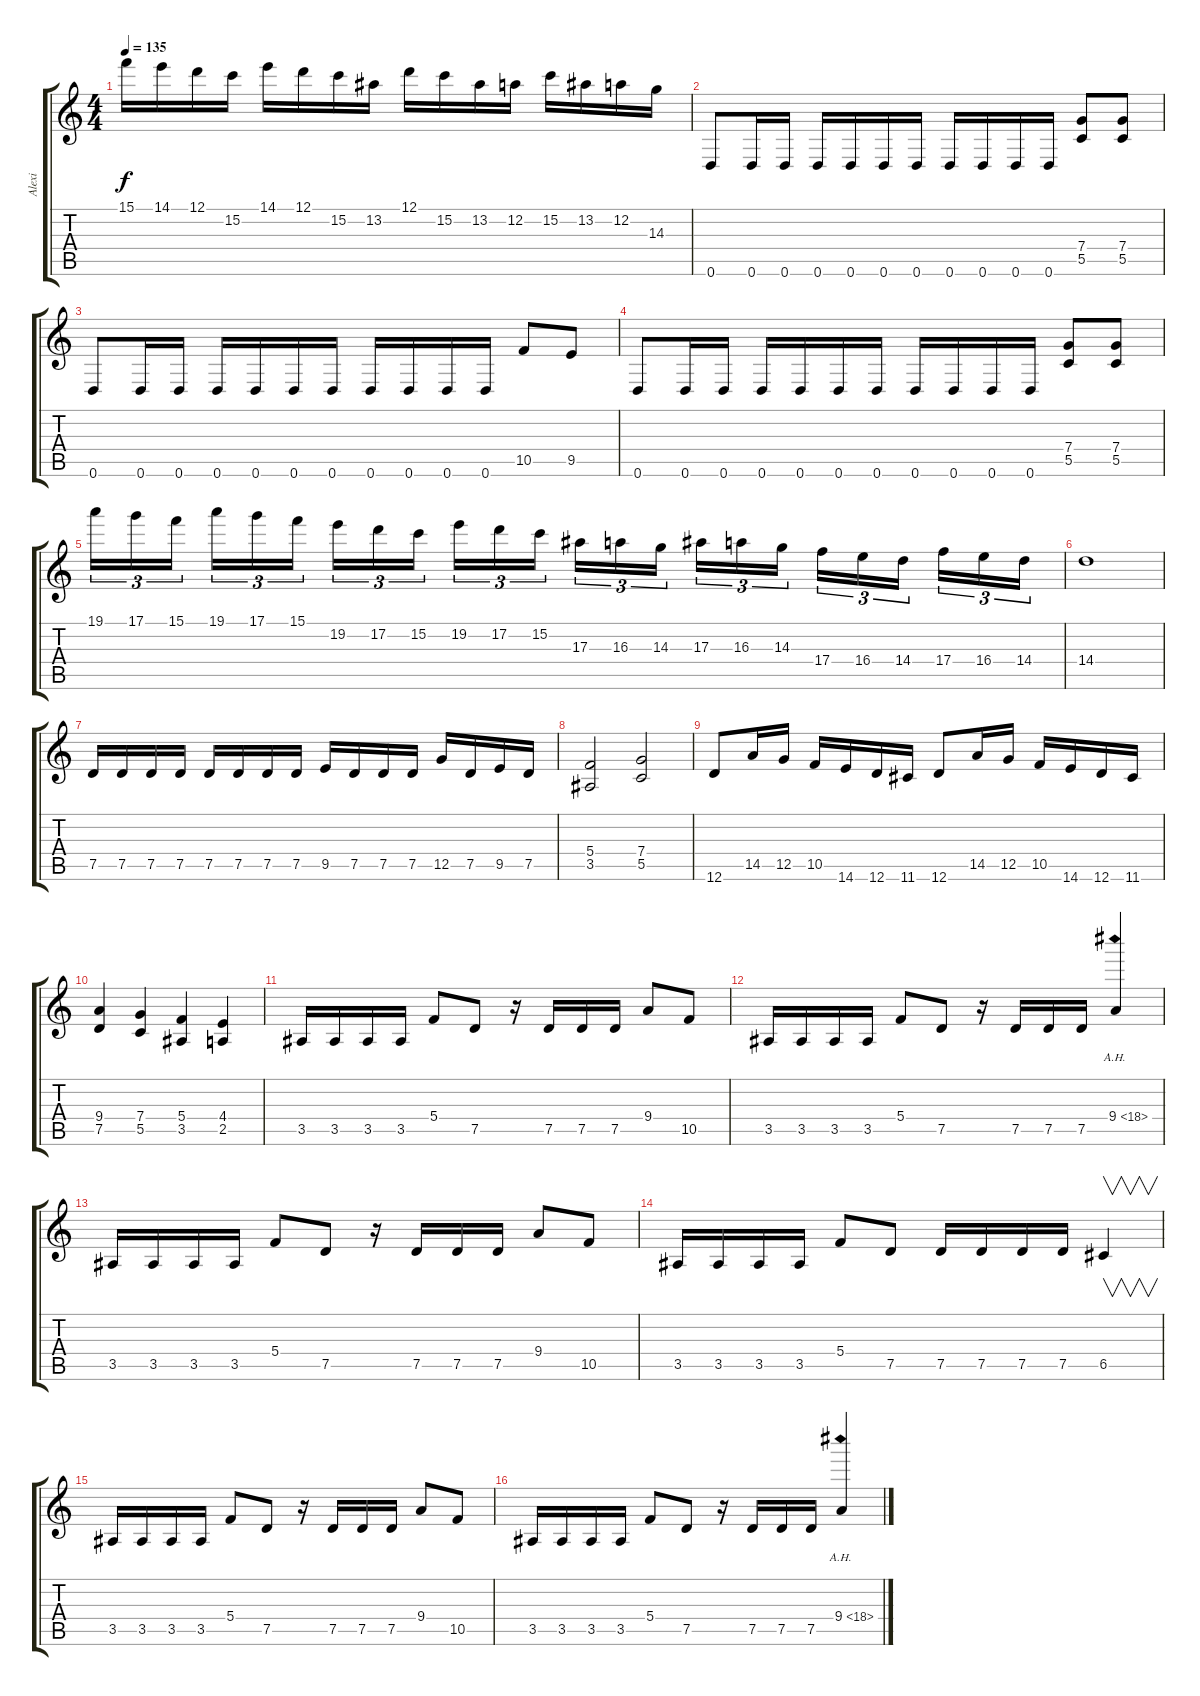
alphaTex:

\track ("Alexi" "Alexi") {instrument distortionguitar}
\staff {score tabs}
\tuning (D4 A3 F3 C3 G2 D2) {hide}
\ts (4 4)
\tempo 135
\clef g2
\ks c
15.1.16{dy f} 14.1.16 12.1.16 15.2.16 14.1.16 12.1.16 15.2.16 13.2.16 12.1.16 15.2.16 13.2.16 12.2.16 15.2.16 13.2.16 12.2.16 14.3.16 |
0.6.8 0.6.16 0.6.16 0.6.16 0.6.16 0.6.16 0.6.16 0.6.16 0.6.16 0.6.16 0.6.16 (7.4 5.5).8 (7.4 5.5).8 |
0.6.8 0.6.16 0.6.16 0.6.16 0.6.16 0.6.16 0.6.16 0.6.16 0.6.16 0.6.16 0.6.16 10.5.8 9.5.8 |
0.6.8 0.6.16 0.6.16 0.6.16 0.6.16 0.6.16 0.6.16 0.6.16 0.6.16 0.6.16 0.6.16 (7.4 5.5).8 (7.4 5.5).8 |
19.1.16{tu (3 2)} 17.1.16{tu (3 2)} 15.1.16{tu (3 2)} 19.1.16{tu (3 2)} 17.1.16{tu (3 2)} 15.1.16{tu (3 2)} 19.2.16{tu (3 2)} 17.2.16{tu (3 2)} 15.2.16{tu (3 2)} 19.2.16{tu (3 2)} 17.2.16{tu (3 2)} 15.2.16{tu (3 2)} 17.3.16{tu (3 2)} 16.3.16{tu (3 2)} 14.3.16{tu (3 2)} 17.3.16{tu (3 2)} 16.3.16{tu (3 2)} 14.3.16{tu (3 2)} 17.4.16{tu (3 2)} 16.4.16{tu (3 2)} 14.4.16{tu (3 2)} 17.4.16{tu (3 2)} 16.4.16{tu (3 2)} 14.4.16{tu (3 2)} |
14.4.1 |
7.5.16 7.5.16 7.5.16 7.5.16 7.5.16 7.5.16 7.5.16 7.5.16 9.5.16 7.5.16 7.5.16 7.5.16 12.5.16 7.5.16 9.5.16 7.5.16 |
(5.4 3.5).2 (7.4 5.5).2 |
12.6.8 14.5.16 12.5.16 10.5.16 14.6.16 12.6.16 11.6.16 12.6.8 14.5.16 12.5.16 10.5.16 14.6.16 12.6.16 11.6.16 |
(9.4 7.5).4 (7.4 5.5).4 (5.4 3.5).4 (4.4 2.5).4 |
3.5.16 3.5.16 3.5.16 3.5.16 5.4.8 7.5.8 r.16 7.5.16 7.5.16 7.5.16 9.4.8 10.5.8 |
3.5.16 3.5.16 3.5.16 3.5.16 5.4.8 7.5.8 r.16 7.5.16 7.5.16 7.5.16 9.4{ah 9}.4 |
3.5.16 3.5.16 3.5.16 3.5.16 5.4.8 7.5.8 r.16 7.5.16 7.5.16 7.5.16 9.4.8 10.5.8 |
3.5.16 3.5.16 3.5.16 3.5.16 5.4.8 7.5.8 7.5.16 7.5.16 7.5.16 7.5.16 6.5.4{v} |
3.5.16 3.5.16 3.5.16 3.5.16 5.4.8 7.5.8 r.16 7.5.16 7.5.16 7.5.16 9.4.8 10.5.8 |
3.5.16 3.5.16 3.5.16 3.5.16 5.4.8 7.5.8 r.16 7.5.16 7.5.16 7.5.16 9.4{ah 9}.4
